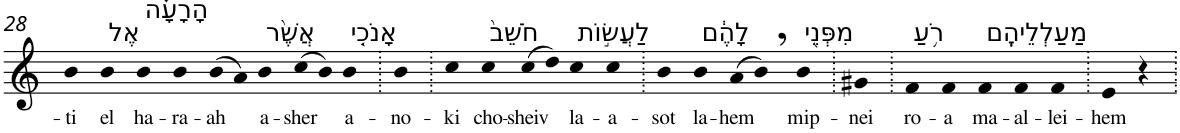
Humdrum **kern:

**kern	**text
*part1	*part1
*staff1	*staff1
*I"Piano	*
*I'Pno	*
!!LO:PB:g=z
*clefG2	*
*k[]	*
=28	=28
!	!LO:LY:b
4b	-ti
!LO:TX:a:t=אֶל	!
!	!LO:LY:b
4b	el
!LO:TX:a:t=הָרָעָ֗ה	!
!	!LO:LY:b
4b	ha-
!	!LO:LY:b
4b	-ra-
!	!LO:LY:b
(>8b	-ah
8a)	.
!LO:TX:a:t=אֲשֶׁ֨ר	!
!	!LO:LY:b
4b	a-
!	!LO:LY:b
(>8cc	-sher
8b)	.
!LO:TX:a:t=אָנֹכִ֤י	!
!	!LO:LY:b
4b	a-
=29.	=29.
!	!LO:LY:b
4b	-no-
=30.	=30.
!	!LO:LY:b
4cc	-ki
!LO:TX:a:t=חֹשֵׁב֙	!
!	!LO:LY:b
4cc	cho-
!	!LO:LY:b
(>8cc	-sheiv
8dd)	.
!LO:TX:a:t=לַעֲשׂ֣וֹת	!
!	!LO:LY:b
4cc	la-
!	!LO:LY:b
4cc	-a-
=31.	=31.
!	!LO:LY:b
4b	-sot
!LO:TX:a:t=לָהֶ֔ם	!
!	!LO:LY:b
4b	la-
!	!LO:LY:b
(>8a	-hem
8b,)	.
!LO:TX:a:t=מִפְּנֵ֖י	!
!	!LO:LY:b
4b	mip-
=32.	=32.
!	!LO:LY:b
4g#X	-nei
=33.	=33.
!LO:TX:a:t=רֹ֥עַ	!
!	!LO:LY:b
4f	ro-
!	!LO:LY:b
4f	-a
!LO:TX:a:t=מַעַלְלֵיהֶֽם	!
!	!LO:LY:b
4f	ma-
!	!LO:LY:b
4f	-al-
!	!LO:LY:b
4f	-lei-
=34.	=34.
!	!LO:LY:b
4e	-hem
4r	.
=.	=.
*-	*-
